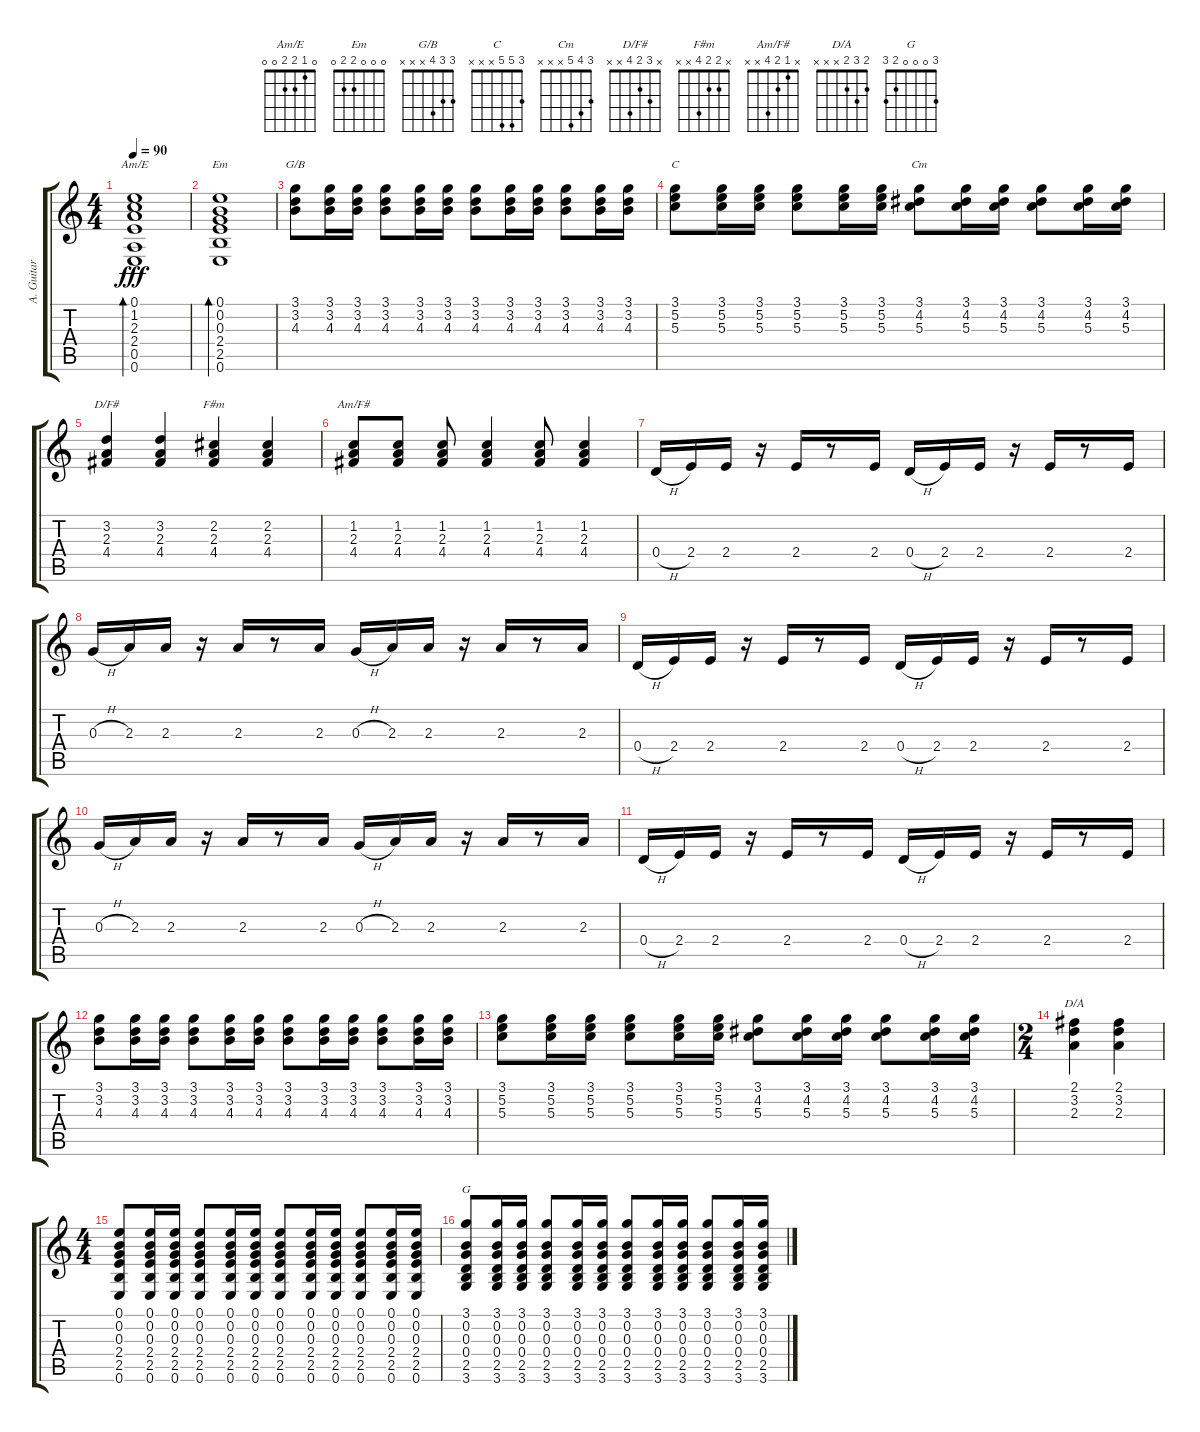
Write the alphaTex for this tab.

\track ("A. Guitar 2" "A. Guitar ") {instrument acousticguitarsteel}
\staff {score tabs}
\tuning (E4 B3 G3 D3 A2 E2) {hide}
\chord ("Am/E" 0 1 2 2 0 0)
\chord ("Em" 0 0 0 2 2 0)
\chord ("G/B" 3 3 4 x x x)
\chord ("C" 3 5 5 x x x)
\chord ("Cm" 3 4 5 x x x)
\chord ("D/F#" x 3 2 4 x x)
\chord ("F#m" x 2 2 4 x x)
\chord ("Am/F#" x 1 2 4 x x)
\chord ("D/A" 2 3 2 x x x)
\chord ("G" 3 0 0 0 2 3)
\ts (4 4)
\tempo 90
\clef g2
\ks c
(0.1 1.2 2.3 2.4 0.5 0.6).1{bd 60 ch "Am/E" dy fff} |
(0.1 0.2 0.3 2.4 2.5 0.6).1{bd 60 ch "Em"} |
(3.1 3.2 4.3).8{ch "G/B"} (3.1 3.2 4.3).16 (3.1 3.2 4.3).16 (3.1 3.2 4.3).8 (3.1 3.2 4.3).16 (3.1 3.2 4.3).16 (3.1 3.2 4.3).8 (3.1 3.2 4.3).16 (3.1 3.2 4.3).16 (3.1 3.2 4.3).8 (3.1 3.2 4.3).16 (3.1 3.2 4.3).16 |
(3.1 5.2 5.3).8{ch "C"} (3.1 5.2 5.3).16 (3.1 5.2 5.3).16 (3.1 5.2 5.3).8 (3.1 5.2 5.3).16 (3.1 5.2 5.3).16 (3.1 4.2 5.3).8{ch "Cm"} (3.1 4.2 5.3).16 (3.1 4.2 5.3).16 (3.1 4.2 5.3).8 (3.1 4.2 5.3).16 (3.1 4.2 5.3).16 |
(3.2 2.3 4.4).4{ch "D/F#"} (3.2 2.3 4.4).4 (2.2 2.3 4.4).4{ch "F#m"} (2.2 2.3 4.4).4 |
(1.2 2.3 4.4).8{ch "Am/F#"} (1.2 2.3 4.4).8 (1.2 2.3 4.4).8 (1.2 2.3 4.4).4 (1.2 2.3 4.4).8 (1.2 2.3 4.4).4 |
0.4{h}.16 2.4.16 2.4.16 r.16 2.4.16 r.8 2.4.16 0.4{h}.16 2.4.16 2.4.16 r.16 2.4.16 r.8 2.4.16 |
0.3{h}.16 2.3.16 2.3.16 r.16 2.3.16 r.8 2.3.16 0.3{h}.16 2.3.16 2.3.16 r.16 2.3.16 r.8 2.3.16 |
0.4{h}.16 2.4.16 2.4.16 r.16 2.4.16 r.8 2.4.16 0.4{h}.16 2.4.16 2.4.16 r.16 2.4.16 r.8 2.4.16 |
0.3{h}.16 2.3.16 2.3.16 r.16 2.3.16 r.8 2.3.16 0.3{h}.16 2.3.16 2.3.16 r.16 2.3.16 r.8 2.3.16 |
0.4{h}.16 2.4.16 2.4.16 r.16 2.4.16 r.8 2.4.16 0.4{h}.16 2.4.16 2.4.16 r.16 2.4.16 r.8 2.4.16 |
(3.1 3.2 4.3).8 (3.1 3.2 4.3).16 (3.1 3.2 4.3).16 (3.1 3.2 4.3).8 (3.1 3.2 4.3).16 (3.1 3.2 4.3).16 (3.1 3.2 4.3).8 (3.1 3.2 4.3).16 (3.1 3.2 4.3).16 (3.1 3.2 4.3).8 (3.1 3.2 4.3).16 (3.1 3.2 4.3).16 |
(3.1 5.2 5.3).8 (3.1 5.2 5.3).16 (3.1 5.2 5.3).16 (3.1 5.2 5.3).8 (3.1 5.2 5.3).16 (3.1 5.2 5.3).16 (3.1 4.2 5.3).8 (3.1 4.2 5.3).16 (3.1 4.2 5.3).16 (3.1 4.2 5.3).8 (3.1 4.2 5.3).16 (3.1 4.2 5.3).16 |
\ts (2 4)
(2.1 3.2 2.3).4{ch "D/A"} (2.1 3.2 2.3).4 |
\ts (4 4)
(0.1 0.2 0.3 2.4 2.5 0.6).8 (0.1 0.2 0.3 2.4 2.5 0.6).16 (0.1 0.2 0.3 2.4 2.5 0.6).16 (0.1 0.2 0.3 2.4 2.5 0.6).8 (0.1 0.2 0.3 2.4 2.5 0.6).16 (0.1 0.2 0.3 2.4 2.5 0.6).16 (0.1 0.2 0.3 2.4 2.5 0.6).8 (0.1 0.2 0.3 2.4 2.5 0.6).16 (0.1 0.2 0.3 2.4 2.5 0.6).16 (0.1 0.2 0.3 2.4 2.5 0.6).8 (0.1 0.2 0.3 2.4 2.5 0.6).16 (0.1 0.2 0.3 2.4 2.5 0.6).16 |
(3.1 0.2 0.3 0.4 2.5 3.6).8{ch "G"} (3.1 0.2 0.3 0.4 2.5 3.6).16 (3.1 0.2 0.3 0.4 2.5 3.6).16 (3.1 0.2 0.3 0.4 2.5 3.6).8 (3.1 0.2 0.3 0.4 2.5 3.6).16 (3.1 0.2 0.3 0.4 2.5 3.6).16 (3.1 0.2 0.3 0.4 2.5 3.6).8 (3.1 0.2 0.3 0.4 2.5 3.6).16 (3.1 0.2 0.3 0.4 2.5 3.6).16 (3.1 0.2 0.3 0.4 2.5 3.6).8 (3.1 0.2 0.3 0.4 2.5 3.6).16 (3.1 0.2 0.3 0.4 2.5 3.6).16
